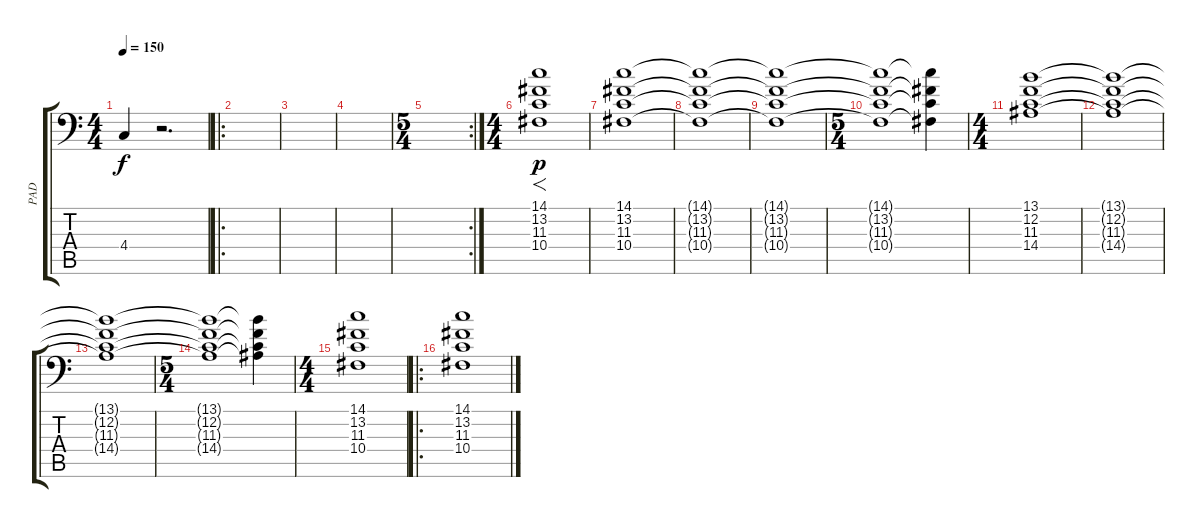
\track ("PAD" "PAD") {instrument pad4choir}
\staff {score tabs}
\tuning (Bb3 F3 Db3 Ab2 Eb2 Ab1) {hide}
\ts (4 4)
\tempo 150
\clef f4
\ks c
4.4.4{dy f} r.2{d} |
\ro
|
|
|
\rc 2
\ts (5 4)
|
\ts (4 4)
(14.1 13.2 11.3 10.4).1{f dy p} |
(14.1 13.2 11.3 10.4).1 |
(14.1{t} 13.2{t} 11.3{t} 10.4{t}).1 |
(14.1{t} 13.2{t} 11.3{t} 10.4{t}).1 |
\ts (5 4)
(14.1{t} 13.2{t} 11.3{t} 10.4{t}).1 (14.1{t} 13.2{t} 11.3{t} 10.4{t}).4 |
\ts (4 4)
(13.1 12.2 11.3 14.4).1 |
(13.1{t} 12.2{t} 11.3{t} 14.4{t}).1 |
(13.1{t} 12.2{t} 11.3{t} 14.4{t}).1 |
\ts (5 4)
(13.1{t} 12.2{t} 11.3{t} 14.4{t}).1 (13.1{t} 12.2{t} 11.3{t} 14.4{t}).4 |
\ts (4 4)
(14.1 13.2 11.3 10.4).1 |
\ro
(14.1 13.2 11.3 10.4).1
